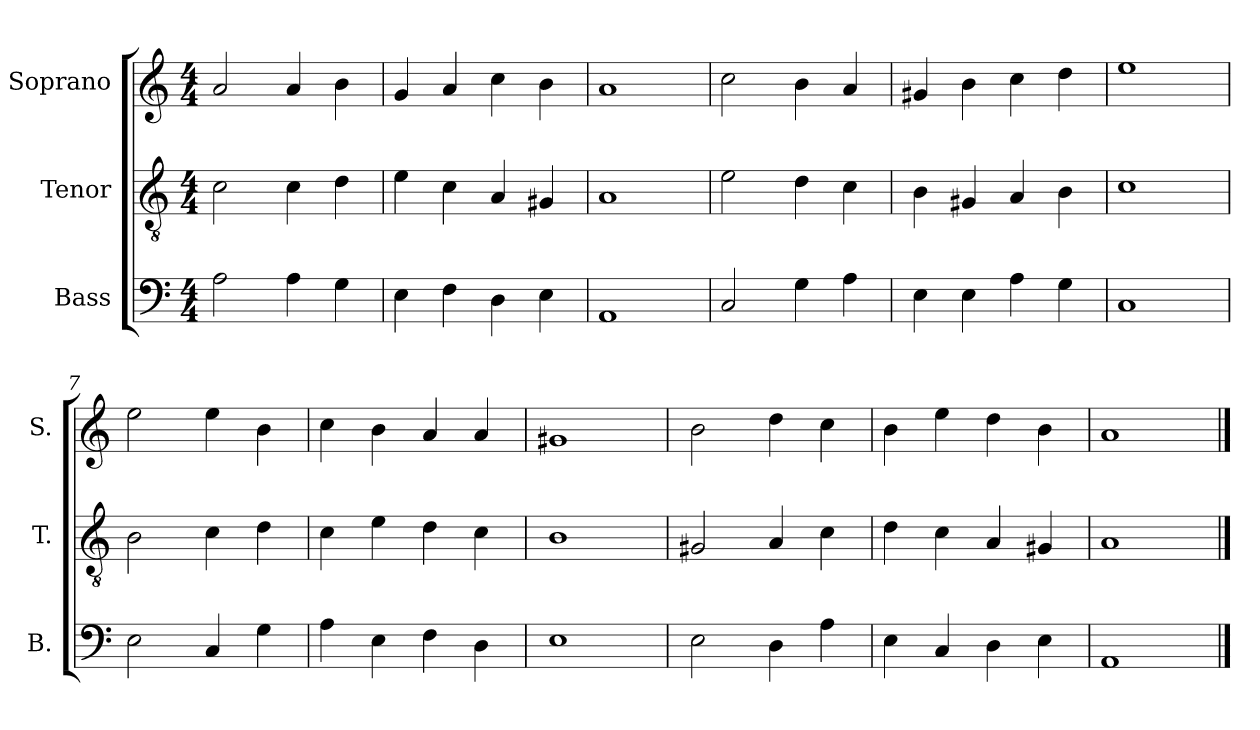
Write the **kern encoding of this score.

**kern	**kern	**kern
*part3	*part2	*part1
*staff3	*staff2	*staff1
*I"Bass	*I"Tenor	*I"Soprano
*I'B.	*I'T.	*I'S.
*clefF4	*clefGv2	*clefG2
*k[]	*k[]	*k[]
*C:	*C:	*C:
*M4/4	*M4/4	*M4/4
=1	=1	=1
2A\	2c\	2a/
4A\	4c\	4a/
4G\	4d\	4b\
=2	=2	=2
4E\	4e\	4g/
4F\	4c\	4a/
4D\	4A/	4cc\
4E\	4G#X/	4b\
=3	=3	=3
1AA	1A	1a
=4	=4	=4
2C/	2e\	2cc\
4G\	4d\	4b\
4A\	4c\	4a/
=5	=5	=5
4E\	4B\	4g#X/
4E\	4G#X/	4b\
4A\	4A/	4cc\
4G\	4B\	4dd\
=6	=6	=6
1C	1c	1ee
=7	=7	=7
2E\	2B\	2ee\
4C/	4c\	4ee\
4G\	4d\	4b\
=8	=8	=8
4A\	4c\	4cc\
4E\	4e\	4b\
4F\	4d\	4a/
4D\	4c\	4a/
=9	=9	=9
1E	1B	1g#X
=10	=10	=10
2E\	2G#X/	2b\
4D\	4A/	4dd\
4A\	4c\	4cc\
!!LO:LB:g=z
=11	=11	=11
4E\	4d\	4b\
4C/	4c\	4ee\
4D\	4A/	4dd\
4E\	4G#X/	4b\
=12	=12	=12
1AA	1A	1a
==	==	==
*-	*-	*-
